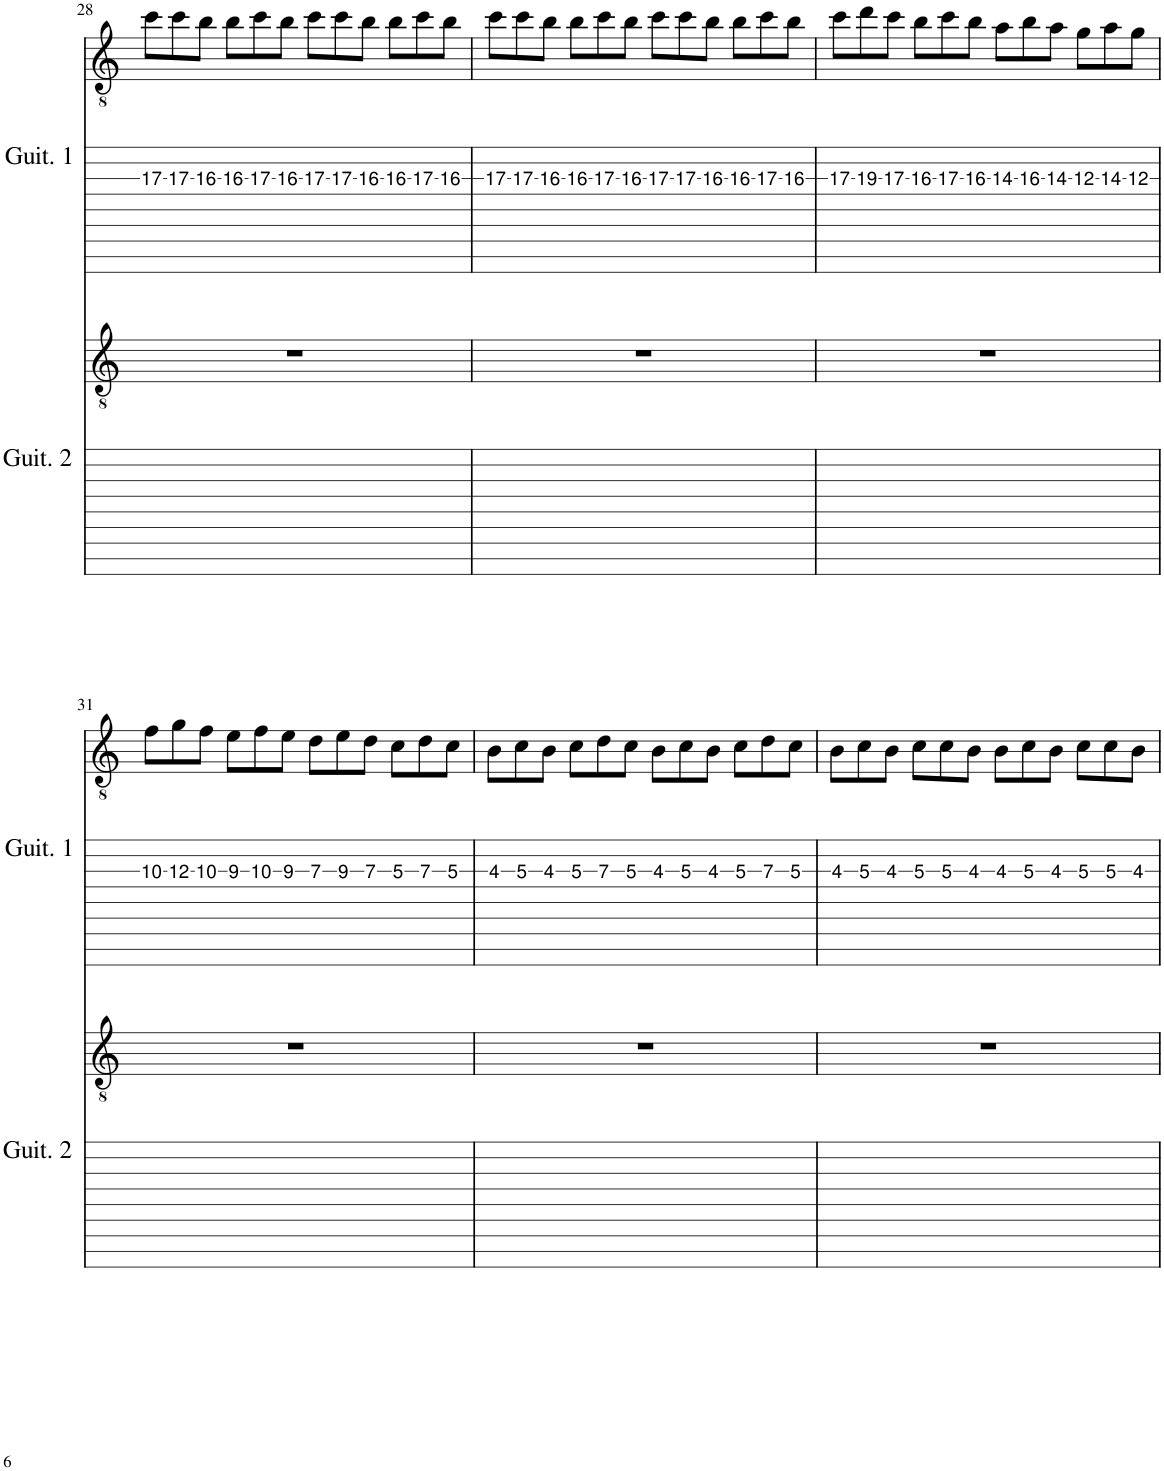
**kern	**kern	**kern	**kern
*part2	*part2	*part1	*part1
*staff4	*staff3	*staff2	*staff1
*I"Guitar 2	*	*I"Guitar 1	*
*I'Guit. 2	*	*I'Guit. 1	*
!!LO:PB:g=z
*	*clefGv2	*	*clefGv2
*k[]	*k[]	*k[]	*k[]
*M12/8	*M12/8	*M12/8	*M12/8
=28	=28	=28	=28
1.r	1.r	8ccL	8cc\L
.	.	8cc	8cc\
.	.	8bJ	8b\J
.	.	8bL	8b\L
.	.	8cc	8cc\
.	.	8bJ	8b\J
.	.	8ccL	8cc\L
.	.	8cc	8cc\
.	.	8bJ	8b\J
.	.	8bL	8b\L
.	.	8cc	8cc\
.	.	8bJ	8b\J
=29	=29	=29	=29
1.r	1.r	8ccL	8cc\L
.	.	8cc	8cc\
.	.	8bJ	8b\J
.	.	8bL	8b\L
.	.	8cc	8cc\
.	.	8bJ	8b\J
.	.	8ccL	8cc\L
.	.	8cc	8cc\
.	.	8bJ	8b\J
.	.	8bL	8b\L
.	.	8cc	8cc\
.	.	8bJ	8b\J
=30	=30	=30	=30
1.r	1.r	8ccL	8cc\L
.	.	8dd	8dd\
.	.	8ccJ	8cc\J
.	.	8bL	8b\L
.	.	8cc	8cc\
.	.	8bJ	8b\J
.	.	8aL	8a\L
.	.	8b	8b\
.	.	8aJ	8a\J
.	.	8gL	8g\L
.	.	8a	8a\
.	.	8gJ	8g\J
!!LO:LB:g=z
=31	=31	=31	=31
1.r	1.r	8fL	8f\L
.	.	8g	8g\
.	.	8fJ	8f\J
.	.	8eL	8e\L
.	.	8f	8f\
.	.	8eJ	8e\J
.	.	8dL	8d\L
.	.	8e	8e\
.	.	8dJ	8d\J
.	.	8cL	8c\L
.	.	8d	8d\
.	.	8cJ	8c\J
=32	=32	=32	=32
1.r	1.r	8BL	8B\L
.	.	8c	8c\
.	.	8BJ	8B\J
.	.	8cL	8c\L
.	.	8d	8d\
.	.	8cJ	8c\J
.	.	8BL	8B\L
.	.	8c	8c\
.	.	8BJ	8B\J
.	.	8cL	8c\L
.	.	8d	8d\
.	.	8cJ	8c\J
=33	=33	=33	=33
1.r	1.r	8BL	8B\L
.	.	8c	8c\
.	.	8BJ	8B\J
.	.	8cL	8c\L
.	.	8c	8c\
.	.	8BJ	8B\J
.	.	8BL	8B\L
.	.	8c	8c\
.	.	8BJ	8B\J
.	.	8cL	8c\L
.	.	8c	8c\
.	.	8BJ	8B\J
=	=	=	=
*-	*-	*-	*-
